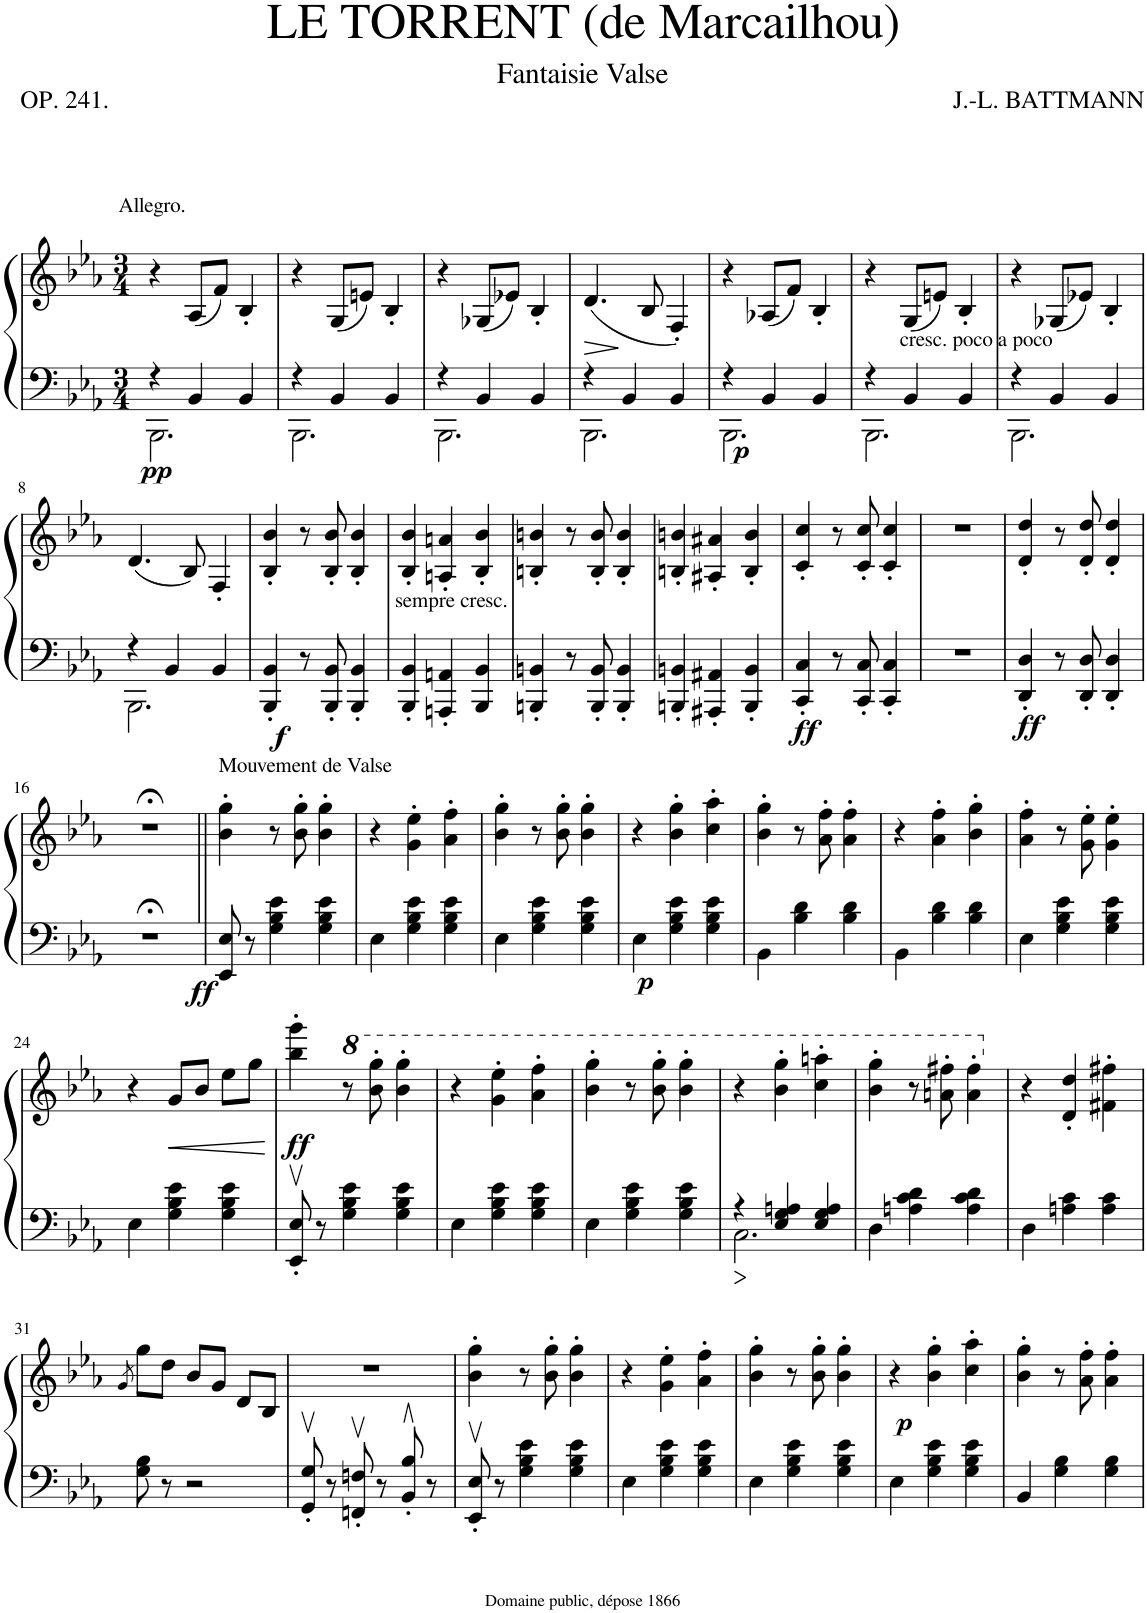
**kern	**kern	**dynam
*part1	*part1	*part1
*staff2	*staff1	*staff1/2
*I"Piano	*	*
*I'Pno.	*	*
*clefF4	*clefG2	*
*k[b-e-a-]	*k[b-e-a-]	*
*M3/4	*M3/4	*
=1	=1	=1
*^	*	*
!	!	!	!LO:DY:b=2
4r	2.BBB-\	4r	pp
!	!	!LO:TX:a:t=Allegro.	!
4BB-/	.	(8A-/L	.
.	.	8f/J)	.
4BB-/	.	4B-'/	.
=2	=2	=2	=2
4r	2.BBB-\	4r	.
4BB-/	.	(8G/L	.
.	.	8en/J)	.
4BB-/	.	4B-'/	.
=3	=3	=3	=3
4r	2.BBB-\	4r	.
4BB-/	.	(8G-X/L	.
.	.	8e-X/J)	.
4BB-/	.	4B-'/	.
=4	=4	=4	=4
!	!	!	!LO:HP:b
4r	2.BBB-\	(4.d/	>
4BB-/	.	.	.
.	.	8B-/	.
4BB-/	.	4F'/)	.
*v	*v	*	*
.	.	]
=5	=5	=5
*^	*	*
!	!	!	!LO:DY:b=2
4r	2.BBB-\	4r	p
4BB-/	.	(8A-X/L	.
.	.	8f/J)	.
4BB-/	.	4B-'/	.
=6	=6	=6	=6
4r	2.BBB-\	4r	.
!	!	!LO:TX:b:t=cresc. poco a poco	!
4BB-/	.	(8G/L	.
.	.	8en/J)	.
4BB-/	.	4B-'/	.
=7	=7	=7	=7
4r	2.BBB-\	4r	.
4BB-/	.	(8G-X/L	.
.	.	8e-X/J)	.
4BB-/	.	4B-'/	.
!!LO:LB:g=z
=8	=8	=8	=8
4r	2.BBB-\	(4.d/	.
4BB-/	.	.	.
.	.	8B-/)	.
4BB-/	.	4F'/	.
*v	*v	*	*
=9	=9	=9
!	!	!LO:DY:b=2
4BBB-/' 4BB-/'	4B-/' 4b-/'	f
8r	8r	.
8BBB-/' 8BB-/'	8B-/' 8b-/'	.
4BBB-/' 4BB-/'	4B-/' 4b-/'	.
=10	=10	=10
!LO:TX:a:t=sempre cresc.	!	!
4BBB-/' 4BB-/'	4B-/' 4b-/'	.
4AAAn/' 4AAn/'	4An/' 4an/'	.
4BBB-/ 4BB-/	4B-/' 4b-/'	.
=11	=11	=11
4BBBn/' 4BBn/'	4Bn/' 4bn/'	.
8r	8r	.
8BBB/' 8BB/'	8B/' 8b/'	.
4BBB/' 4BB/'	4B/' 4b/'	.
=12	=12	=12
4BBBn/' 4BBn/'	4Bn/' 4bn/'	.
4AAA#X/' 4AA#X/'	4A#X/' 4a#X/'	.
4BBB/' 4BB/'	4B/' 4b/'	.
=13	=13	=13
!	!	!LO:DY:b=2
4CC/' 4C/'	4c/' 4cc/'	ff
8r	8r	.
8CC/' 8C/'	8c/' 8cc/'	.
4CC/' 4C/'	4c/' 4cc/'	.
=14	=14	=14
2.r	2.r	.
=15	=15	=15
!	!	!LO:DY:b=2
4DD/' 4D/'	4d/' 4dd/'	ff
8r	8r	.
8DD/' 8D/'	8d/' 8dd/'	.
4DD/' 4D/'	4d/' 4dd/'	.
!!LO:LB:g=z
=16	=16	=16
2.r;<	2.r;<	.
=17||	=17||	=17||
!	!LO:TX:a:t=Mouvement de Valse	!
!	!	!LO:DY:b=2
8EE-/ 8E-/	4b-\' 4gg\'	ff
8r	.	.
4G\ 4B-\ 4e-\	8r	.
.	8b-\' 8gg\'	.
4G\ 4B-\ 4e-\	4b-\' 4gg\'	.
=18	=18	=18
4E-\	4r	.
4G\ 4B-\ 4e-\	4g\' 4ee-\'	.
4G\ 4B-\ 4e-\	4a-\' 4ff\'	.
=19	=19	=19
4E-\	4b-\' 4gg\'	.
4G\ 4B-\ 4e-\	8r	.
.	8b-\' 8gg\'	.
4G\ 4B-\ 4e-\	4b-\' 4gg\'	.
=20	=20	=20
!	!	!LO:DY:b=2
4E-\	4r	p
4G\ 4B-\ 4e-\	4b-\' 4gg\'	.
4G\ 4B-\ 4e-\	4cc\' 4aa-\'	.
=21	=21	=21
4BB-\	4b-\' 4gg\'	.
4B-\ 4d\	8r	.
.	8a-\' 8ff\'	.
4B-\ 4d\	4a-\' 4ff\'	.
=22	=22	=22
4BB-\	4r	.
4B-\ 4d\	4a-\' 4ff\'	.
4B-\ 4d\	4b-\' 4gg\'	.
=23	=23	=23
4E-\	4a-\' 4ff\'	.
4G\ 4B-\ 4e-\	8r	.
.	8g\' 8ee-\'	.
4G\ 4B-\ 4e-\	4g\' 4ee-\'	.
!!LO:LB:g=z
=24	=24	=24
4E-\	4r	.
!	!	!LO:HP:b
4G\ 4B-\ 4e-\	8g/L	<
.	8b-/J	.
4G\ 4B-\ 4e-\	8ee-\L	.
.	8gg\J	.
.	.	[
=25	=25	=25
!	!	!LO:DY:b
8EE-/v' 8E-/v'	4bb-\' 4ggg\'	ff
8r	.	.
*	*8va	*
4G\ 4B-\ 4e-\	8r	.
.	8bb-\' 8ggg\'	.
4G\ 4B-\ 4e-\	4bb-\' 4ggg\'	.
=26	=26	=26
*	*X8va	*
4E-\	4r	.
4G\ 4B-\ 4e-\	4g\' 4ee-\'	.
4G\ 4B-\ 4e-\	4a-\' 4ff\'	.
=27	=27	=27
4E-\	4b-\' 4gg\'	.
4G\ 4B-\ 4e-\	8r	.
.	8b-\' 8gg\'	.
4G\ 4B-\ 4e-\	4b-\' 4gg\'	.
=28	=28	=28
*^	*	*
4r	2.C\	4r	.
4E-/ 4G/ 4An/	.	4b-\' 4gg\'	.
4E-/ 4G/ 4A/	.	4cc\' 4aan\'	.
*v	*v	*	*
=29	=29	=29
4D\	4b-\' 4gg\'	.
4An\ 4c\ 4d\	8r	.
.	8an\' 8ff#X\'	.
4A\ 4c\ 4d\	4a\' 4ff#\'	.
=30	=30	=30
4D\	4r	.
4An\ 4c\	4d/' 4dd/'	.
4A\ 4c\	4f#X\' 4ff#X\'	.
!!LO:LB:g=z
=31	=31	=31
.	8qg/	.
8G\ 8B-\	8gg\L	.
8r	8dd\J	.
2r	8b-/L	.
.	8g/J	.
.	8d/L	.
.	8B-/J	.
=32	=32	=32
8GG/v' 8G/v'	2.r	.
8r	.	.
8FFn/v' 8Fn/v'	.	.
8r	.	.
8BB-/'> 8B-/'>	.	.
8r	.	.
=33	=33	=33
8EE-/v' 8E-/v'	4b-\' 4gg\'	.
8r	.	.
4G\ 4B-\ 4e-\	8r	.
.	8b-\' 8gg\'	.
4G\ 4B-\ 4e-\	4b-\' 4gg\'	.
=34	=34	=34
4E-\	4r	.
4G\ 4B-\ 4e-\	4g\' 4ee-\'	.
4G\ 4B-\ 4e-\	4a-\' 4ff\'	.
=35	=35	=35
4E-\	4b-\' 4gg\'	.
4G\ 4B-\ 4e-\	8r	.
.	8b-\' 8gg\'	.
4G\ 4B-\ 4e-\	4b-\' 4gg\'	.
=36	=36	=36
!	!	!LO:DY:b
4E-\	4r	p
4G\ 4B-\ 4e-\	4b-\' 4gg\'	.
4G\ 4B-\ 4e-\	4cc\' 4aa-\'	.
=37	=37	=37
4BB-/	4b-\' 4gg\'	.
4G\ 4B-\	8r	.
.	8a-\' 8ff\'	.
4G\ 4B-\	4a-\' 4ff\'	.
=	=	=
*-	*-	*-
